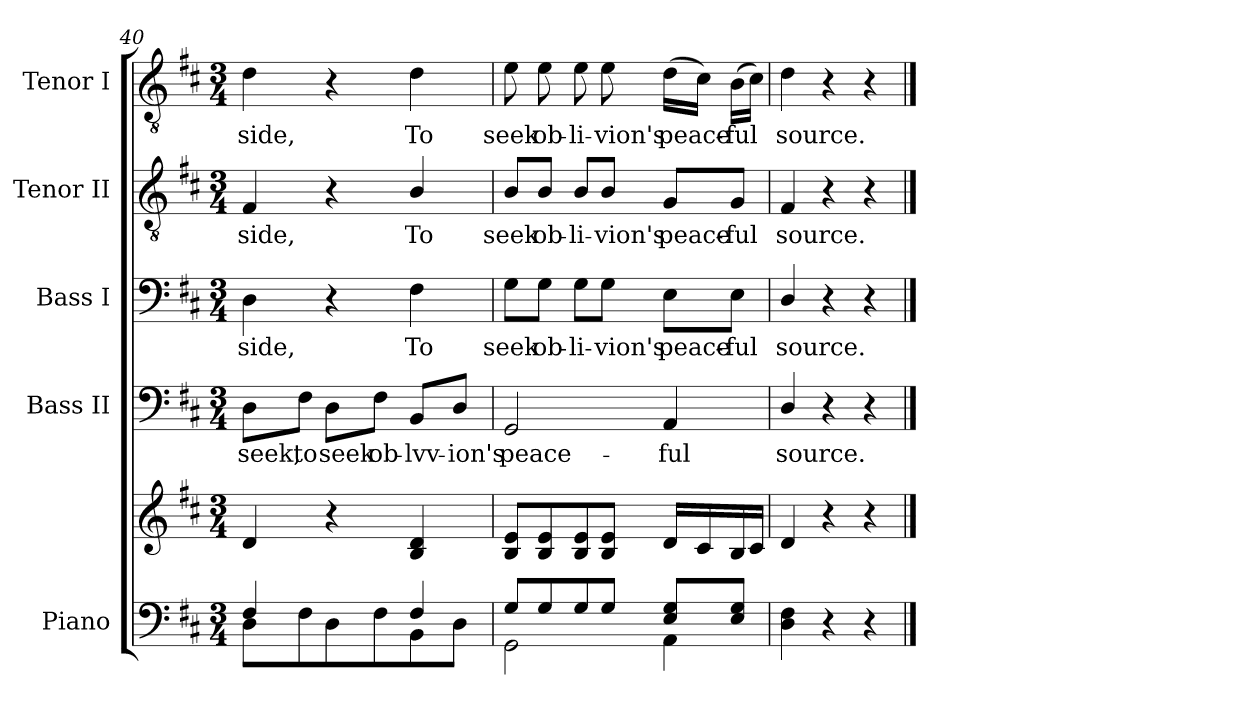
**kern	**kern	**kern	**text	**kern	**text	**kern	**text	**kern	**text
*part5	*part5	*part4	*part4	*part3	*part3	*part2	*part2	*part1	*part1
*staff6	*staff5	*staff4	*staff4	*staff3	*staff3	*staff2	*staff2	*staff1	*staff1
*I"Piano	*	*I"Bass II	*	*I"Bass I	*	*I"Tenor II	*	*I"Tenor I	*
!!LO:LB:g=z
*clefF4	*clefG2	*clefF4	*	*clefF4	*	*clefGv2	*	*clefGv2	*
*k[f#c#]	*k[f#c#]	*k[f#c#]	*	*k[f#c#]	*	*k[f#c#]	*	*k[f#c#]	*
*D:	*D:	*D:	*	*D:	*	*D:	*	*D:	*
*M3/4	*M3/4	*M3/4	*	*M3/4	*	*M3/4	*	*M3/4	*
=40	=40	=40	=40	=40	=40	=40	=40	=40	=40
*^	*	*	*	*	*	*	*	*	*
!	!	!	!	!LO:LY:b	!	!LO:LY:b	!	!LO:LY:b	!	!LO:LY:b
4F#/	8D\L	4d	8D\L	seek,	4D	-side,	4F#	-side,	4d	side,
!	!	!	!	!LO:LY:b	!	!	!	!	!	!
.	8F#\	.	8F#\J	to	.	.	.	.	.	.
!	!	!	!	!LO:LY:b	!	!	!	!	!	!
4ryy	8D\	4r	8D\L	seek	4r	.	4r	.	4r	.
!	!	!	!	!LO:LY:b	!	!	!	!	!	!
.	8F#\	.	8F#\J	ob-	.	.	.	.	.	.
!	!	!	!	!LO:LY:b	!	!LO:LY:b	!	!LO:LY:b	!	!LO:LY:b
4F#/	8BB\	4B 4d	8BB/L	-lvv-	4F#	To	4B/	To	4d	To
!	!	!	!	!LO:LY:b	!	!	!	!	!	!
.	8D\J	.	8D/J	-ion's	.	.	.	.	.	.
=41	=41	=41	=41	=41	=41	=41	=41	=41	=41	=41
!	!	!	!	!LO:LY:b	!	!LO:LY:b	!	!LO:LY:b	!	!LO:LY:b
8G/L	2GG\	8B 8eL	2GG	peace-	8G\L	seek	8B/L	seek	8e	seek
!	!	!	!	!	!	!LO:LY:b	!	!LO:LY:b	!	!LO:LY:b
8G/	.	8B 8e	.	.	8G\J	ob-	8B/J	ob-	8e	ob-
!	!	!	!	!	!	!LO:LY:b	!	!LO:LY:b	!	!LO:LY:b
8G/	.	8B 8e	.	.	8G\L	-li-	8B/L	-li-	8e	-li-
!	!	!	!	!	!	!LO:LY:b	!	!LO:LY:b	!	!LO:LY:b
8G/J	.	8B 8eJ	.	.	8G\J	-vion's	8B/J	-vion's	8e	-vion's
!	!	!	!	!LO:LY:b	!	!LO:LY:b	!	!LO:LY:b	!	!LO:LY:b
8E/ 8G/L	4AA\	16dLL	4AA	-ful	8E\L	peace-	8G/L	peace-	(>16dLL	peace-
.	.	16c#	.	.	.	.	.	.	16c#JJ)	.
!	!	!	!	!	!	!LO:LY:b	!	!LO:LY:b	!	!LO:LY:b
8E/ 8G/J	.	16B	.	.	8E\J	-ful	8G/J	-ful	(>16BLL	ful
.	.	16c#JJ	.	.	.	.	.	.	16c#JJ)	.
=42	=42	=42	=42	=42	=42	=42	=42	=42	=42	=42
!	!	!	!	!LO:LY:b	!	!LO:LY:b	!	!LO:LY:b	!	!LO:LY:b
4D\ 4F#\	2ryy	4d	4D/	source.	4D/	source.	4F#	source.	4d	source.
4r	.	4r	4r	.	4r	.	4r	.	4r	.
4r	4ryy	4r	4r	.	4r	.	4r	.	4r	.
*v	*v	*	*	*	*	*	*	*	*	*
==	==	==	==	==	==	==	==	==	==
*-	*-	*-	*-	*-	*-	*-	*-	*-	*-
